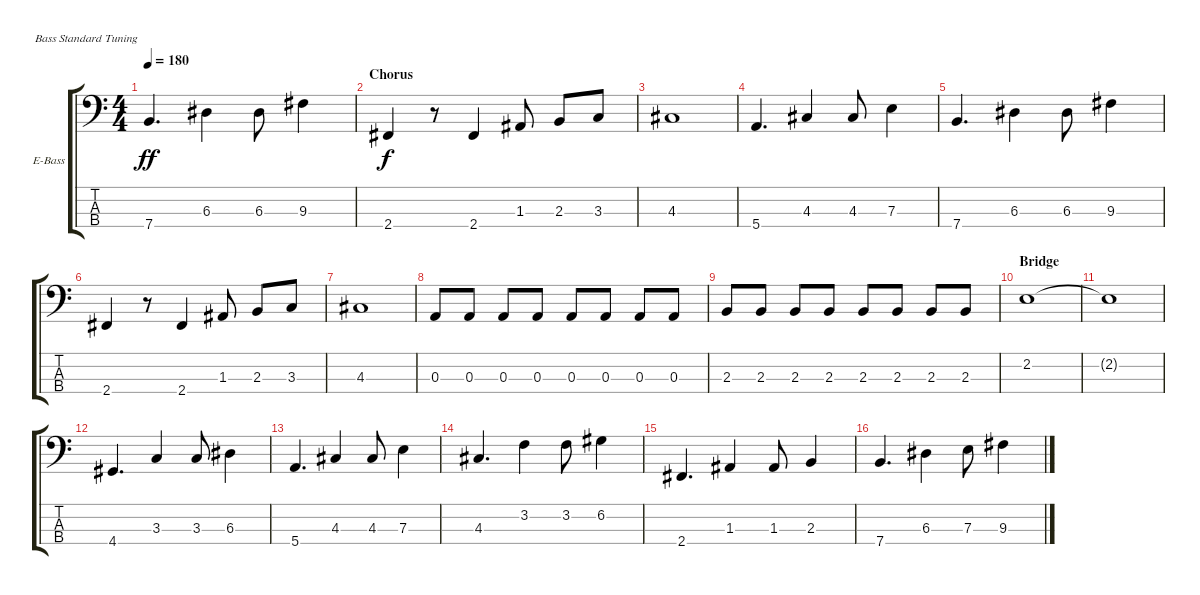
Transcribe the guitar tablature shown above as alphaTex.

\defaultSystemsLayout 4
\bracketExtendMode groupsimilarinstruments
\firstSystemTrackNameOrientation horizontal
\otherSystemsTrackNameOrientation horizontal
\track ("Electric Bass" "E-Bass") {instrument electricbassfinger}
\staff {score tabs}
\tuning (G2 D2 A1 E1)
\ts (4 4)
\tempo 180
\clef f4
\ks c
7.4.4{d dy ff} 6.3.4 6.3.8 9.3.4 |
\section ("" "Chorus")
2.4.4{dy f} r.8 2.4.4 1.3.8 2.3.8 3.3.8 |
4.3.1 |
5.4.4{d} 4.3.4 4.3.8 7.3.4 |
7.4.4{d} 6.3.4 6.3.8 9.3.4 |
2.4.4 r.8 2.4.4 1.3.8 2.3.8 3.3.8 |
4.3.1 |
0.3.8 0.3.8 0.3.8 0.3.8 0.3.8 0.3.8 0.3.8 0.3.8 |
2.3.8 2.3.8 2.3.8 2.3.8 2.3.8 2.3.8 2.3.8 2.3.8 |
\section ("" "Bridge")
2.2.1 |
2.2{t}.1 |
4.4.4{d} 3.3.4 3.3.8 6.3.4 |
5.4.4{d} 4.3.4 4.3.8 7.3.4 |
4.3.4{d} 3.2.4 3.2.8 6.2.4 |
2.4.4{d} 1.3.4 1.3.8 2.3.4 |
7.4.4{d} 6.3.4 7.3.8 9.3.4
